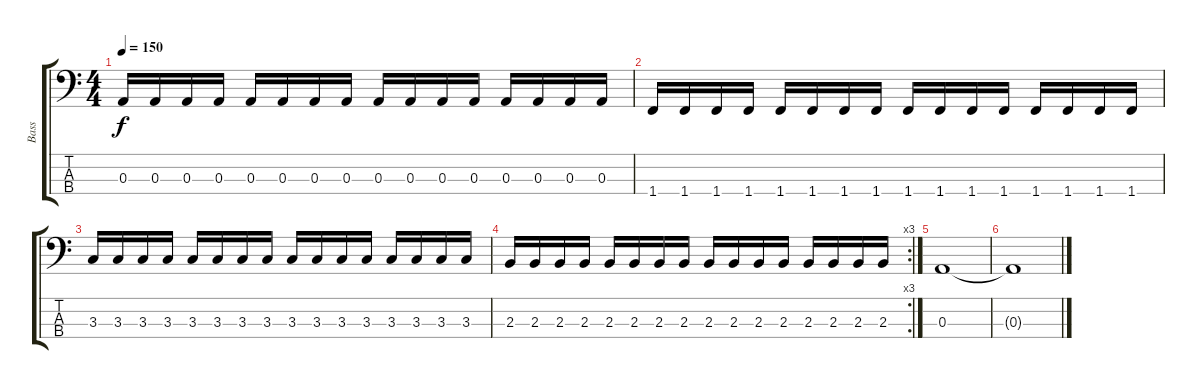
\track ("Bass" "Bass") {instrument electricbasspick}
\staff {score tabs}
\tuning (G2 D2 A1 E1) {hide}
\ts (4 4)
\tempo 150
\clef f4
\ks c
0.3.16{dy f} 0.3.16 0.3.16 0.3.16 0.3.16 0.3.16 0.3.16 0.3.16 0.3.16 0.3.16 0.3.16 0.3.16 0.3.16 0.3.16 0.3.16 0.3.16 |
1.4.16 1.4.16 1.4.16 1.4.16 1.4.16 1.4.16 1.4.16 1.4.16 1.4.16 1.4.16 1.4.16 1.4.16 1.4.16 1.4.16 1.4.16 1.4.16 |
3.3.16 3.3.16 3.3.16 3.3.16 3.3.16 3.3.16 3.3.16 3.3.16 3.3.16 3.3.16 3.3.16 3.3.16 3.3.16 3.3.16 3.3.16 3.3.16 |
\rc 3
2.3.16 2.3.16 2.3.16 2.3.16 2.3.16 2.3.16 2.3.16 2.3.16 2.3.16 2.3.16 2.3.16 2.3.16 2.3.16 2.3.16 2.3.16 2.3.16 |
0.3.1 |
0.3{t}.1
